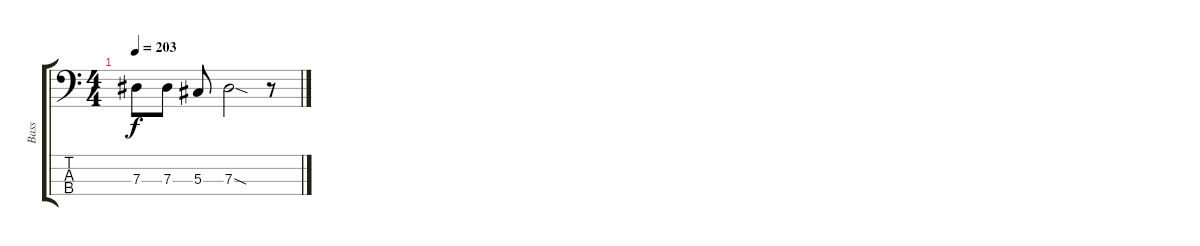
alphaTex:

\track ("Bass" "Bass") {instrument electricbassfinger}
\staff {score tabs}
\tuning (Gb2 Db2 Ab1 Eb1) {hide}
\ts (4 4)
\tempo 203
\clef f4
\ks c
7.3.8{dy f} 7.3.8 5.3.8 7.3{sod}.2 r.8
